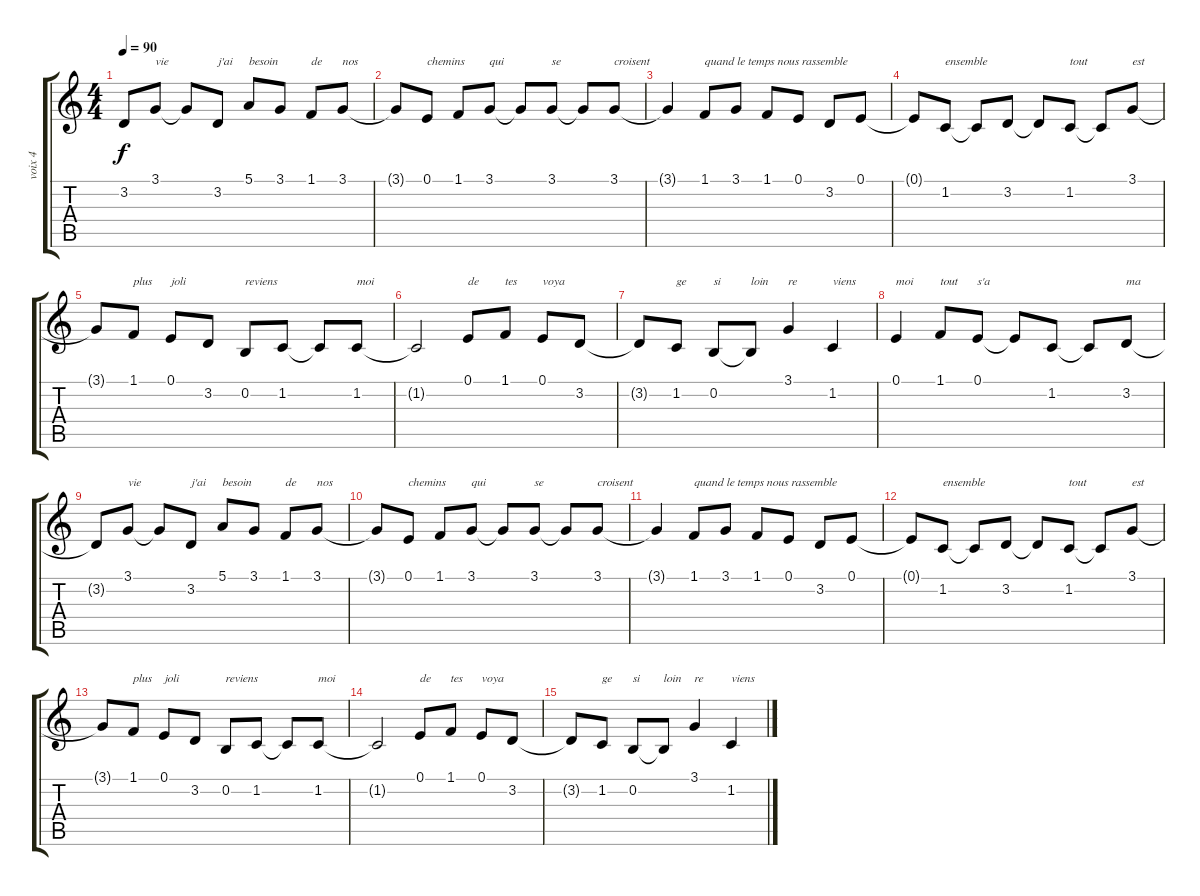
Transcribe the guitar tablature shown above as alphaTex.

\track ("voix 4" "voix 4") {instrument lead3calliope}
\staff {score tabs}
\tuning (E4 B3 G3 D3 A2 E2) {hide}
\ts (4 4)
\tempo 90
\clef g2
\ks c
3.2{t}.8{dy f} 3.1.8{txt "vie"} 3.1{t}.8 3.2.8{txt "j'ai"} 5.1.8{txt "besoin"} 3.1.8 1.1.8{txt "de"} 3.1.8{txt "nos"} |
3.1{t}.8 0.1.8{txt "chemins"} 1.1.8 3.1.8{txt "qui"} 3.1{t}.8 3.1.8{txt "se"} 3.1{t}.8 3.1.8{txt "croisent"} |
3.1{t}.4 1.1.8{txt "quand le temps nous rassemble"} 3.1.8 1.1.8 0.1.8 3.2.8 0.1.8 |
0.1{t}.8 1.2.8{txt "ensemble"} 1.2{t}.8 3.2.8 3.2{t}.8 1.2.8{txt "tout"} 1.2{t}.8 3.1.8{txt "est"} |
3.1{t}.8 1.1.8{txt "plus"} 0.1.8{txt "joli"} 3.2.8 0.2.8{txt "reviens"} 1.2.8 1.2{t}.8 1.2.8{txt "moi"} |
1.2{t}.2 0.1.8{txt "de"} 1.1.8{txt "tes"} 0.1.8{txt "voya"} 3.2.8 |
3.2{t}.8 1.2.8{txt "ge"} 0.2.8{txt "si"} 0.2{t}.8{txt "loin"} 3.1.4{txt "re"} 1.2.4{txt "viens"} |
0.1.4{txt "moi"} 1.1.8{txt "tout"} 0.1.8{txt "s'a"} 0.1{t}.8 1.2.8{txt ""} 1.2{t}.8 3.2.8{txt "ma"} |
3.2{t}.8 3.1.8{txt "vie"} 3.1{t}.8 3.2.8{txt "j'ai"} 5.1.8{txt "besoin"} 3.1.8 1.1.8{txt "de"} 3.1.8{txt "nos"} |
3.1{t}.8 0.1.8{txt "chemins"} 1.1.8 3.1.8{txt "qui"} 3.1{t}.8 3.1.8{txt "se"} 3.1{t}.8 3.1.8{txt "croisent"} |
3.1{t}.4 1.1.8{txt "quand le temps nous rassemble"} 3.1.8 1.1.8 0.1.8 3.2.8 0.1.8 |
0.1{t}.8 1.2.8{txt "ensemble"} 1.2{t}.8 3.2.8 3.2{t}.8 1.2.8{txt "tout"} 1.2{t}.8 3.1.8{txt "est"} |
3.1{t}.8 1.1.8{txt "plus"} 0.1.8{txt "joli"} 3.2.8 0.2.8{txt "reviens"} 1.2.8 1.2{t}.8 1.2.8{txt "moi"} |
1.2{t}.2 0.1.8{txt "de"} 1.1.8{txt "tes"} 0.1.8{txt "voya"} 3.2.8 |
3.2{t}.8 1.2.8{txt "ge"} 0.2.8{txt "si"} 0.2{t}.8{txt "loin"} 3.1.4{txt "re"} 1.2.4{txt "viens"}
